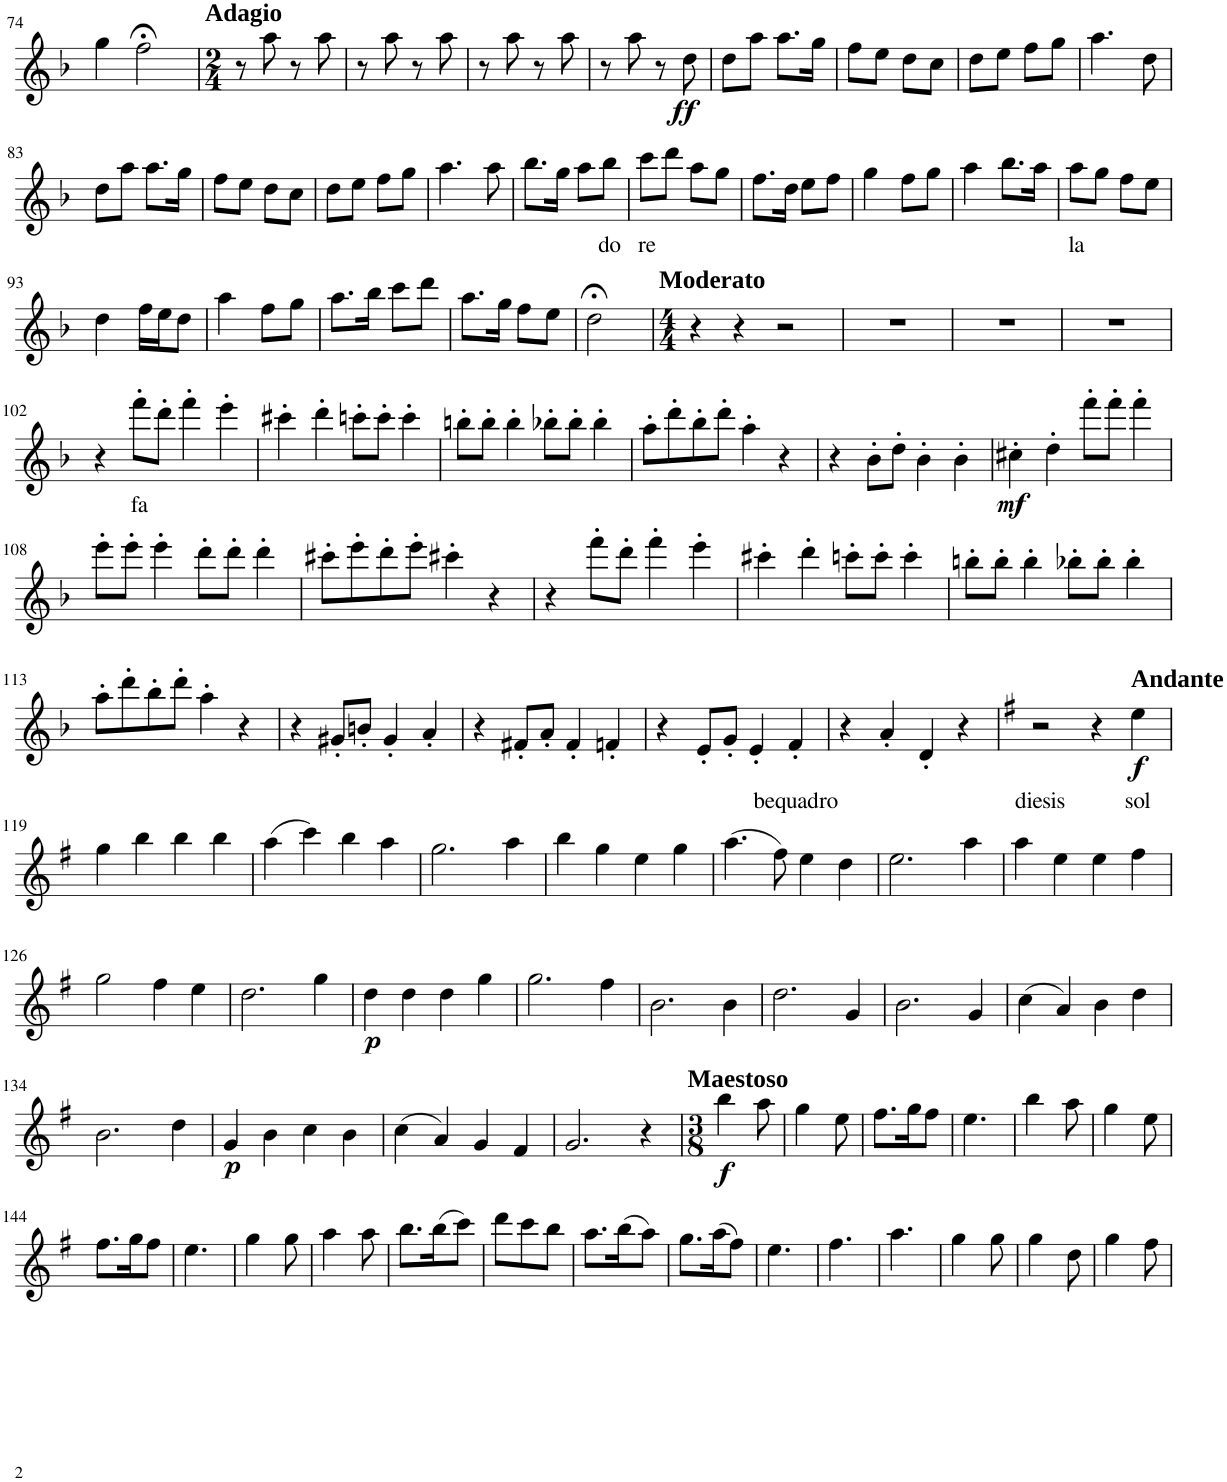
**kern	**dynam	**kern	**dynam	**kern	**text	**dynam
*part3	*part3	*part2	*part2	*part1	*part1	*part1
*staff3	*staff3	*staff2	*staff2	*staff1	*staff1	*staff1
*I"Flute	*	*I"Flute	*	*I"Flute	*	*
*I'Fl.	*	*I'Fl.	*	*I'Fl.	*	*
!!LO:PB:g=z
*clefG2	*	*clefG2	*	*clefG2	*	*
*k[b-]	*	*k[b-]	*	*k[b-]	*	*
*M3/4	*	*M3/4	*	*M3/4	*	*
=74	=74	=74	=74	=74	=74	=74
4b-	.	4dd	.	4gg\	.	.
2a;<	.	2cc;<	.	2ff;<\	.	.
=75	=75	=75	=75	=75	=75	=75
*M2/4	*	*M2/4	*	*M2/4	*	*
!	!	!	!	!LO:TX:a:B:t=Adagio	!	!
8r	.	4a'	.	8r	.	.
8dd	.	.	.	8aa\	.	.
8r	.	4a'	.	8r	.	.
8ff	.	.	.	8aa\	.	.
=76	=76	=76	=76	=76	=76	=76
8r	.	4a'	.	8r	.	.
8dd	.	.	.	8aa\	.	.
8r	.	4a'	.	8r	.	.
8ff	.	.	.	8aa\	.	.
=77	=77	=77	=77	=77	=77	=77
8r	.	4a'	.	8r	.	.
8dd	.	.	.	8aa\	.	.
8r	.	4a'	.	8r	.	.
8ff	.	.	.	8aa\	.	.
=78	=78	=78	=78	=78	=78	=78
8r	.	4a'	.	8r	.	.
8dd	.	.	.	8aa\	.	.
8r	.	4a'	.	8r	.	.
!	!	!	!	!	!	!LO:DY:b
8dd	.	.	.	8dd\	.	ff
=79	=79	=79	=79	=79	=79	=79
!	!	!	!LO:DY:b	!	!	!
8r	.	4a'	p	8dd\L	.	.
!	!LO:DY:b	!	!	!	!	!
8dd	p	.	.	8aa\J	.	.
8r	.	4a'	.	8.aa\L	.	.
8ff	.	.	.	.	.	.
.	.	.	.	16gg\Jk	.	.
=80	=80	=80	=80	=80	=80	=80
!	!LO:HP:b	!	!LO:HP:b	!	!	!
8r	<	4a'	<	8ff\L	.	.
8ee	.	.	.	8ee\J	.	.
8r	.	4a'	.	8dd\L	.	.
8ff	.	.	.	8cc\J	.	.
.	[	.	[	.	.	.
=81	=81	=81	=81	=81	=81	=81
8r	.	4a'	.	8dd\L	.	.
8ee	.	.	.	8ee\J	.	.
8r	.	4a'	.	8ff\L	.	.
8dd	.	.	.	8gg\J	.	.
=82	=82	=82	=82	=82	=82	=82
!	!LO:DY:b	!	!	!	!	!
!	!LO:DY:n=1:b	!	!	!	!	!
16ff'\LL	mf mf	16dd'\LL	.	4.aa\	.	.
*Xbrackettup	*	*Xbrackettup	*	*	*	*
24ff\J	.	24dd\J	.	.	.	.
12.ee\	.	12.cc\	.	.	.	.
[12ff\J	.	[12dd\J	.	.	.	.
16ff]	.	16dd]	.	.	.	.
8r	.	8r	.	8dd\	.	.
!!LO:LB:g=z
=83	=83	=83	=83	=83	=83	=83
!	!	!	!LO:DY:b	!	!	!
8r	.	4a'	p	8dd\L	.	.
!	!LO:DY:b	!	!	!	!	!
8dd	p	.	.	8aa\J	.	.
8r	.	4a'	.	8.aa\L	.	.
8ff	.	.	.	.	.	.
.	.	.	.	16gg\Jk	.	.
=84	=84	=84	=84	=84	=84	=84
!	!LO:HP:b	!	!LO:HP:b	!	!	!
8r	<	4a'	<	8ff\L	.	.
8ee	.	.	.	8ee\J	.	.
8r	.	4a'	.	8dd\L	.	.
8ff	.	.	.	8cc\J	.	.
.	[	.	[	.	.	.
=85	=85	=85	=85	=85	=85	=85
8r	.	4a'	.	8dd\L	.	.
8ee	.	.	.	8ee\J	.	.
8r	.	4a'	.	8ff\L	.	.
8dd	.	.	.	8gg\J	.	.
=86	=86	=86	=86	=86	=86	=86
!	!LO:DY:b	!	!LO:DY:b	!	!	!
16ff'\LL	mf	16dd'\LL	mf	4.aa\	.	.
24ff\J	.	24dd\J	.	.	.	.
12.ee\	.	12.cc\	.	.	.	.
[12dd\J	.	[12a\J	.	.	.	.
16dd]	.	16a]	.	.	.	.
8r	.	8r	.	8aa\	.	.
=87	=87	=87	=87	=87	=87	=87
!	!LO:DY:b	!	!LO:DY:b	!	!	!
8r	p	4a'	p	8.bb-\L	.	.
8dd	.	.	.	.	.	.
.	.	.	.	16gg\Jk	.	.
8r	.	4a'	.	8aa\L	.	.
!	!	!	!	!	!LO:LY:b	!
8ff	.	.	.	8bb-\J	do	.
=88	=88	=88	=88	=88	=88	=88
!	!	!	!	!	!LO:LY:b	!
8r	.	4a'	.	8ccc\L	re	.
8dd	.	.	.	8ddd\J	.	.
8r	.	4a'	.	8aa\L	.	.
8ee	.	.	.	8gg\J	.	.
=89	=89	=89	=89	=89	=89	=89
8r	.	4a'	.	8.ff\L	.	.
8dd	.	.	.	.	.	.
.	.	.	.	16dd\Jk	.	.
8r	.	4a'	.	8ee\L	.	.
8ff	.	.	.	8ff\J	.	.
=90	=90	=90	=90	=90	=90	=90
4dd	.	4b-	.	4gg\	.	.
8cc\L	.	8cc\L	.	8ff\L	.	.
8b-\J	.	8dd\J	.	8gg\J	.	.
=91	=91	=91	=91	=91	=91	=91
4cc	.	4ee	.	4aa\	.	.
8.dd\L	.	8.ff\L	.	8.bb-\L	.	.
16dd\Jk	.	16ff\Jk	.	16aa\Jk	.	.
=92	=92	=92	=92	=92	=92	=92
!	!	!	!	!	!LO:LY:b	!
8dd\L	.	8ff\L	.	8aa\L	la	.
8cc\J	.	8ee\J	.	8gg\J	.	.
8b-\L	.	8dd\L	.	8ff\L	.	.
8cc\J	.	8cc\J	.	8ee\J	.	.
!!LO:LB:g=z
=93	=93	=93	=93	=93	=93	=93
4dd	.	4b-	.	4dd\	.	.
16ff\LL	.	16dd\LL	.	16ff\LL	.	.
16ee\J	.	16cc\J	.	16ee\J	.	.
8dd\J	.	8b-\J	.	8dd\J	.	.
=94	=94	=94	=94	=94	=94	=94
4a	.	4dd	.	4aa\	.	.
8dd\L	.	8dd\L	.	8ff\L	.	.
8cc\J	.	8ee\J	.	8gg\J	.	.
=95	=95	=95	=95	=95	=95	=95
8.a/L	.	8.ff\L	.	8.aa\L	.	.
16b-/Jk	.	16ee\Jk	.	16bb-\Jk	.	.
8ee\L	.	8aa\L	.	8ccc\L	.	.
8gg\J	.	8gg\J	.	8ddd\J	.	.
=96	=96	=96	=96	=96	=96	=96
8.dd\L	.	8.ff\L	.	8.aa\L	.	.
16cc\Jk	.	16ee\Jk	.	16gg\Jk	.	.
8b-/L	.	8dd\L	.	8ff\L	.	.
8g/J	.	8cc\J	.	8ee\J	.	.
=97	=97	=97	=97	=97	=97	=97
2d;<	.	2a;<	.	2dd;<\	.	.
=98	=98	=98	=98	=98	=98	=98
*M4/4	*	*M4/4	*	*M4/4	*	*
!	!	!	!	!LO:TX:a:B:t=Moderato	!	!
!	!	!	!LO:DY:b	!	!	!
4d'	.	4r	pp	4r	.	.
4r	.	4dd'	.	4r	.	.
4e'	.	4r	.	2r	.	.
4r	.	4ee'	.	.	.	.
=99	=99	=99	=99	=99	=99	=99
4f'	.	4r	.	1r	.	.
4r	.	4ff'	.	.	.	.
4c#X'	.	4r	.	.	.	.
4r	.	4cc#X'	.	.	.	.
=100	=100	=100	=100	=100	=100	=100
4d'	.	4r	.	1r	.	.
4r	.	4dd'	.	.	.	.
4e'	.	4r	.	.	.	.
4r	.	4ee'	.	.	.	.
=101	=101	=101	=101	=101	=101	=101
4f'	.	4r	.	1r	.	.
4r	.	4ff'	.	.	.	.
4c#X'	.	4r	.	.	.	.
4r	.	4cc#X'	.	.	.	.
!!LO:LB:g=z
=102	=102	=102	=102	=102	=102	=102
4f'	.	4r	.	4r	.	.
!	!	!	!	!	!LO:LY:b	!
4r	.	8aa'\L	.	8fff'\L	fa	.
.	.	8ddd'\J	.	8ddd'\J	.	.
4r	.	4aa'	.	4fff'\	.	.
4r	.	4gg'	.	4eee'\	.	.
=103	=103	=103	=103	=103	=103	=103
4r	.	4ee'	.	4ccc#X'\	.	.
4r	.	4ff'	.	4ddd'\	.	.
8ee-X'\L	.	8ff#X'\L	.	8cccn'\L	.	.
8ee-'\J	.	8ff#'\J	.	8ccc'\J	.	.
4ee-'	.	4ff#'	.	4ccc'\	.	.
=104	=104	=104	=104	=104	=104	=104
8dd'\L	.	8ff'\L	.	8bbn'\L	.	.
8dd'\J	.	8ff'\J	.	8bb'\J	.	.
4dd'	.	4ff'	.	4bb'\	.	.
8cc#X'\L	.	8ee'\L	.	8bb-X'\L	.	.
8cc#'\J	.	8ee'\J	.	8bb-'\J	.	.
4cc#'	.	4ee'	.	4bb-'\	.	.
=105	=105	=105	=105	=105	=105	=105
4f'	.	8ff'\L	.	8aa'\L	.	.
.	.	8ddd'\J	.	8ddd'\	.	.
4dd'	.	8gg'\L	.	8bb-'\	.	.
.	.	8ddd'\J	.	8ddd'\J	.	.
4f'	.	4ff'	.	4aa'\	.	.
!	!LO:DY:b	!	!	!	!	!
(16ddd\LL	mf	4r	.	4r	.	.
16ccc\J)	.	.	.	.	.	.
16bb-\L	.	.	.	.	.	.
16aa\JJ	.	.	.	.	.	.
=106	=106	=106	=106	=106	=106	=106
4gg#X	.	4r	.	4r	.	.
4dd'	.	8ff'\L	.	8b-'\L	.	.
.	.	8dd'\J	.	8dd'\J	.	.
4dd'	.	4ff'	.	4b-'\	.	.
4ee'	.	4ee'	.	4b-'\	.	.
=107	=107	=107	=107	=107	=107	=107
!	!	!	!LO:DY:b	!	!	!LO:DY:b
4ff'	.	4bb-'	f	4cc#X'\	.	mf
4ff'	.	4aa'	.	4dd'\	.	.
4ee'	.	8gg#X'\L	.	8fff'\L	.	.
.	.	8gg#'\J	.	8fff'\J	.	.
4dd'	.	4gg#'	.	4fff'\	.	.
!!LO:LB:g=z
=108	=108	=108	=108	=108	=108	=108
8ccc'\L	.	8aa'\L	.	8eee'\L	.	.
8ccc'\J	.	8aa'\J	.	8eee'\J	.	.
4ccc'	.	4aa'	.	4eee'\	.	.
8bbn'\L	.	8gg#X'\L	.	8ddd'\L	.	.
8bb'\J	.	8gg#'\J	.	8ddd'\J	.	.
4bb'	.	4gg#'	.	4ddd'\	.	.
=109	=109	=109	=109	=109	=109	=109
8aa'\L	.	4aa'	.	8ccc#X'\L	.	.
8eee'\J	.	.	.	8eee'\	.	.
8gg#X'\L	.	4gg#X'	.	8ddd'\	.	.
8eee'\J	.	.	.	8eee'\J	.	.
4aa'	.	4aa'	.	4ccc#X'\	.	.
4r	.	(16aa\LL	.	4r	.	.
.	.	16ggn\J)	.	.	.	.
.	.	16ff\L	.	.	.	.
.	.	16ee\JJ	.	.	.	.
=110	=110	=110	=110	=110	=110	=110
4r	.	4dd	.	4r	.	.
8aa'\L	.	4aa'	.	8fff'\L	.	.
8ddd'\J	.	.	.	8ddd'\J	.	.
4aa'	.	4dd'	.	4fff'\	.	.
4gg'	.	4bb-'	.	4eee'\	.	.
=111	=111	=111	=111	=111	=111	=111
4ee'	.	4cc#X'	.	4ccc#X'\	.	.
4ff'	.	4bb-'	.	4ddd'\	.	.
8ff#X'\L	.	4dd'	.	8cccn'\L	.	.
8ff#'\J	.	.	.	8ccc'\J	.	.
4ff#'	.	4ccc'	.	4ccc'\	.	.
=112	=112	=112	=112	=112	=112	=112
8ff'\L	.	4dd'	.	8bbn'\L	.	.
8ff'\J	.	.	.	8bb'\J	.	.
4ff'	.	4dd'	.	4bb'\	.	.
8ee'\L	.	4ee'	.	8bb-X'\L	.	.
8ee'\J	.	.	.	8bb-'\J	.	.
4ee'	.	4b-'	.	4bb-'\	.	.
!!LO:LB:g=z
=113	=113	=113	=113	=113	=113	=113
8ff'\L	.	4dd'	.	8aa'\L	.	.
8ddd'\J	.	.	.	8ddd'\	.	.
8gg'\L	.	4ee'	.	8bb-'\	.	.
8ddd'\J	.	.	.	8ddd'\J	.	.
4ff'	.	4ff'	.	4aa'\	.	.
4r	.	(16ff\LL	.	4r	.	.
.	.	16ee\J)	.	.	.	.
.	.	16dd\L	.	.	.	.
.	.	16cc\JJ	.	.	.	.
=114	=114	=114	=114	=114	=114	=114
4r	.	4bn	.	4r	.	.
(2ddd^^	.	8ddd'\L	.	8g#X'/L	.	.
.	.	8bbn'\J	.	8bn'/J	.	.
.	.	4ddd'	.	4g#'/	.	.
4aa)	.	4ccc#X'	.	4a'/	.	.
=115	=115	=115	=115	=115	=115	=115
4dd	.	4r	.	4r	.	.
(2ccc^^	.	8ccc'\L	.	8f#X'/L	.	.
.	.	8aa'\J	.	8a'/J	.	.
.	.	4ccc'	.	4f#'/	.	.
4gg)	.	4bbn'	.	4fn'/	.	.
=116	=116	=116	=116	=116	=116	=116
4cc	.	4r	.	4r	.	.
(2bb-^^	.	8bb-'\L	.	8e'/L	.	.
.	.	8gg'\J	.	8g'/J	.	.
.	.	4bb-'	.	4e'/	.	.
!	!	!	!	!	!LO:LY:b	!
4ff)	.	4aa'	.	4f'/	bequadro	.
=117	=117	=117	=117	=117	=117	=117
4a'	.	4r	.	4r	.	.
4gg'	.	4ccc#X'	.	4a'/	.	.
4ff'	.	4ddd'	.	4d'/	.	.
4d'	.	4r	.	4r	.	.
=118	=118	=118	=118	=118	=118	=118
*k[f#]	*	*k[f#]	*	*k[f#]	*	*
!	!	!	!	!	!LO:LY:b	!
2r	.	2r	.	2r	diesis	.
4r	.	4r	.	4r	.	.
!	!	!	!	!LO:TX:a:B:t=Andante	!	!
!	!LO:DY:b	!	!LO:DY:b	!	!LO:LY:b	!LO:DY:b
4ee	p	4g	p	4ee\	sol	f
!!LO:LB:g=z
=119	=119	=119	=119	=119	=119	=119
4ee	.	4b	.	4gg\	.	.
4dd	.	4b	.	4bb\	.	.
4b	.	4dd	.	4bb\	.	.
4g	.	4gg	.	4bb\	.	.
=120	=120	=120	=120	=120	=120	=120
(4cc	.	2.gg	.	(4aa\	.	.
4a)	.	.	.	4ccc\)	.	.
4b	.	.	.	4bb\	.	.
4dd	.	4ff#	.	4aa\	.	.
=121	=121	=121	=121	=121	=121	=121
2.g	.	2.dd	.	2.gg\	.	.
4f#	.	4dd	.	4aa\	.	.
=122	=122	=122	=122	=122	=122	=122
4g	.	4dd	.	4bb\	.	.
4b	.	4dd	.	4gg\	.	.
4cc	.	4cc	.	4ee\	.	.
4b	.	4dd	.	4gg\	.	.
=123	=123	=123	=123	=123	=123	=123
(4.cc	.	(4.ee	.	(4.aa\	.	.
8a)	.	8cc)	.	8ff#\)	.	.
4g	.	4b	.	4ee\	.	.
4f#	.	4b	.	4dd\	.	.
=124	=124	=124	=124	=124	=124	=124
2.g	.	2.b	.	2.ee\	.	.
4a	.	8ee\L	.	4aa\	.	.
.	.	8dd\J	.	.	.	.
=125	=125	=125	=125	=125	=125	=125
4a	.	4cc	.	4aa\	.	.
4cc	.	4a	.	4ee\	.	.
4b	.	4ee	.	4ee\	.	.
4a	.	4dd#X	.	4ff#\	.	.
!!LO:LB:g=z
=126	=126	=126	=126	=126	=126	=126
(4ee	.	(4ee	.	2gg\	.	.
4b)	.	4dd)	.	.	.	.
4a	.	4dd	.	4ff#\	.	.
4a	.	4cc#X	.	4ee\	.	.
=127	=127	=127	=127	=127	=127	=127
2.f#	.	2.a	.	2.dd\	.	.
4g	.	4b	.	4gg\	.	.
=128	=128	=128	=128	=128	=128	=128
!	!LO:DY:b	!	!LO:DY:b	!	!	!LO:DY:b
4aa	f	4dd	p	4dd\	.	p
4bb	.	4b	.	4dd\	.	.
4bb	.	4g	.	4dd\	.	.
4bb	.	4b	.	4gg\	.	.
=129	=129	=129	=129	=129	=129	=129
(4aa	.	(4cc	.	2.gg\	.	.
8bb\L)	.	4a)	.	.	.	.
8ccc\J	.	.	.	.	.	.
4bb	.	4b	.	.	.	.
4aa	.	4dd	.	4ff#\	.	.
=130	=130	=130	=130	=130	=130	=130
2.gg	.	2.g	.	2.b\	.	.
4ddd	.	4gg	.	4b\	.	.
=131	=131	=131	=131	=131	=131	=131
2.ddd	.	4ff#	.	2.dd\	.	.
.	.	4gg	.	.	.	.
.	.	4ff#	.	.	.	.
4bb	.	4gg	.	4g/	.	.
=132	=132	=132	=132	=132	=132	=132
2.bb	.	4ff#	.	2.b\	.	.
.	.	4gg	.	.	.	.
.	.	4dd	.	.	.	.
4bb	.	4dd	.	4g/	.	.
=133	=133	=133	=133	=133	=133	=133
(4aa	.	2.gg	.	(4cc\	.	.
4ccc)	.	.	.	4a/)	.	.
4bb	.	.	.	4b\	.	.
4aa	.	4ff#	.	4dd\	.	.
!!LO:LB:g=z
=134	=134	=134	=134	=134	=134	=134
2.gg	.	2.dd	.	2.b\	.	.
4aa	.	4ff#	.	4dd\	.	.
=135	=135	=135	=135	=135	=135	=135
!	!LO:DY:b	!	!LO:DY:b	!	!	!LO:DY:b
4gg	p	4bb	f	4g/	.	p
4dd	.	4gg	.	4b\	.	.
4cc	.	4ee	.	4cc\	.	.
4dd	.	4gg	.	4b\	.	.
=136	=136	=136	=136	=136	=136	=136
(4ee	.	(4aa	.	(4cc\	.	.
4cc)	.	4ff#)	.	4a/)	.	.
4b	.	4ee	.	4g/	.	.
4b	.	4dd#X	.	4f#/	.	.
=137	=137	=137	=137	=137	=137	=137
2.b	.	2.ee	.	2.g/	.	.
4r	.	4r	.	4r	.	.
=138	=138	=138	=138	=138	=138	=138
*M3/8	*	*M3/8	*	*M3/8	*	*
!	!	!	!	!LO:TX:a:B:t=Maestoso	!	!
!	!LO:DY:b	!	!LO:DY:b	!	!	!LO:DY:b
4dd	mf	4gg	mf	4bb\	.	f
8dd	.	8ff#	.	8aa\	.	.
=139	=139	=139	=139	=139	=139	=139
4cc	.	4ee	.	4gg\	.	.
8cc	.	8ee	.	8ee\	.	.
=140	=140	=140	=140	=140	=140	=140
8.b\L	.	8.dd#X\L	.	8.ff#\L	.	.
16b\K	.	16ee\K	.	16gg\K	.	.
8b\J	.	8dd#\J	.	8ff#\J	.	.
=141	=141	=141	=141	=141	=141	=141
4.b	.	4.ee	.	4.ee\	.	.
=142	=142	=142	=142	=142	=142	=142
4dd	.	4gg	.	4bb\	.	.
8dd	.	8ff#	.	8aa\	.	.
=143	=143	=143	=143	=143	=143	=143
4cc	.	4ee	.	4gg\	.	.
8cc	.	8ee	.	8ee\	.	.
!!LO:LB:g=z
=144	=144	=144	=144	=144	=144	=144
8.b\L	.	8.dd#X\L	.	8.ff#\L	.	.
16b\K	.	16ee\K	.	16gg\K	.	.
8b\J	.	8dd#\J	.	8ff#\J	.	.
=145	=145	=145	=145	=145	=145	=145
4.b	.	4.ee	.	4.ee\	.	.
=146	=146	=146	=146	=146	=146	=146
8gg\L	.	4ee	.	4gg\	.	.
8ee\	.	.	.	.	.	.
8gg\J	.	8ee	.	8gg\	.	.
=147	=147	=147	=147	=147	=147	=147
8aa\L	.	4ff#	.	4aa\	.	.
8ff#\	.	.	.	.	.	.
8aa\J	.	8ff#	.	8aa\	.	.
=148	=148	=148	=148	=148	=148	=148
8.bb\L	.	8.gg\L	.	8.bb\L	.	.
(16bb\K	.	(16gg\K	.	(16bb\K	.	.
8ccc\J)	.	8aa\J)	.	8ccc\J)	.	.
=149	=149	=149	=149	=149	=149	=149
8ddd\L	.	8bb\L	.	8ddd\L	.	.
8ccc\	.	8aa\	.	8ccc\	.	.
8bb\J	.	8gg\J	.	8bb\J	.	.
=150	=150	=150	=150	=150	=150	=150
8.aa\L	.	8.ee\L	.	8.aa\L	.	.
(16bb\K	.	(16dd\K	.	(16bb\K	.	.
8aa\J)	.	8dd\J)	.	8aa\J)	.	.
=151	=151	=151	=151	=151	=151	=151
8.ee\L	.	8.ee\L	.	8.gg\L	.	.
(16ff#\K	.	(16dd\K	.	(16aa\K	.	.
8ff#\J)	.	8dd\J)	.	8ff#\J)	.	.
=152	=152	=152	=152	=152	=152	=152
4.b	.	4.ee	.	4.ee\	.	.
=153	=153	=153	=153	=153	=153	=153
4.dd	.	4.dd	.	4.ff#\	.	.
=154	=154	=154	=154	=154	=154	=154
4.cc	.	4.cc	.	4.aa\	.	.
=155	=155	=155	=155	=155	=155	=155
4gg	.	4b	.	4gg\	.	.
8gg	.	8b	.	8gg\	.	.
=156	=156	=156	=156	=156	=156	=156
4gg	.	4b	.	4gg\	.	.
8dd	.	8b	.	8dd\	.	.
=157	=157	=157	=157	=157	=157	=157
4cc	.	4ee	.	4gg\	.	.
8cc	.	8cc	.	8ff#\	.	.
=	=	=	=	=	=	=
*-	*-	*-	*-	*-	*-	*-
